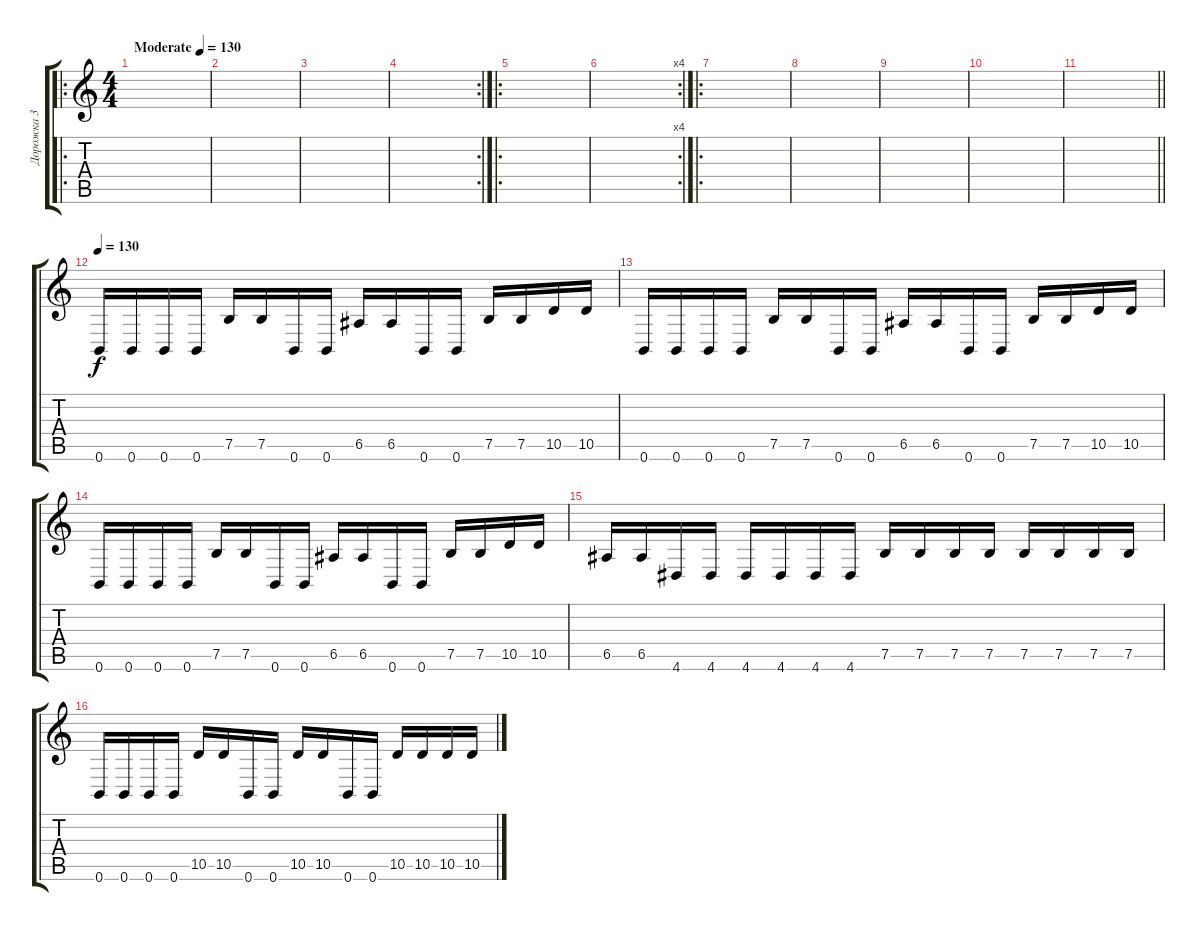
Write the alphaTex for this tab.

\track ("Дорожка 3" "Дорожка 3") {instrument overdrivenguitar}
\staff {score tabs}
\tuning (B3 Gb3 D3 A2 E2 B1) {hide}
\ro
\ts (4 4)
\tempo (130 "Moderate")
\tempo 100
\tempo (130 "Moderate")
\clef g2
\ks c
|
|
|
\rc 2
|
\ro
|
\rc 4
|
\ro
|
|
|
|
\barLineRight lightlight
|
\tempo 130
0.6.16 0.6.16 0.6.16 0.6.16 7.5.16 7.5.16 0.6.16 0.6.16 6.5.16 6.5.16 0.6.16 0.6.16 7.5.16 7.5.16 10.5.16 10.5.16 |
0.6.16 0.6.16 0.6.16 0.6.16 7.5.16 7.5.16 0.6.16 0.6.16 6.5.16 6.5.16 0.6.16 0.6.16 7.5.16 7.5.16 10.5.16 10.5.16 |
0.6.16 0.6.16 0.6.16 0.6.16 7.5.16 7.5.16 0.6.16 0.6.16 6.5.16 6.5.16 0.6.16 0.6.16 7.5.16 7.5.16 10.5.16 10.5.16 |
6.5.16 6.5.16 4.6.16 4.6.16 4.6.16 4.6.16 4.6.16 4.6.16 7.5.16 7.5.16 7.5.16 7.5.16 7.5.16 7.5.16 7.5.16 7.5.16 |
0.6.16 0.6.16 0.6.16 0.6.16 10.5.16 10.5.16 0.6.16 0.6.16 10.5.16 10.5.16 0.6.16 0.6.16 10.5.16 10.5.16 10.5.16 10.5.16
